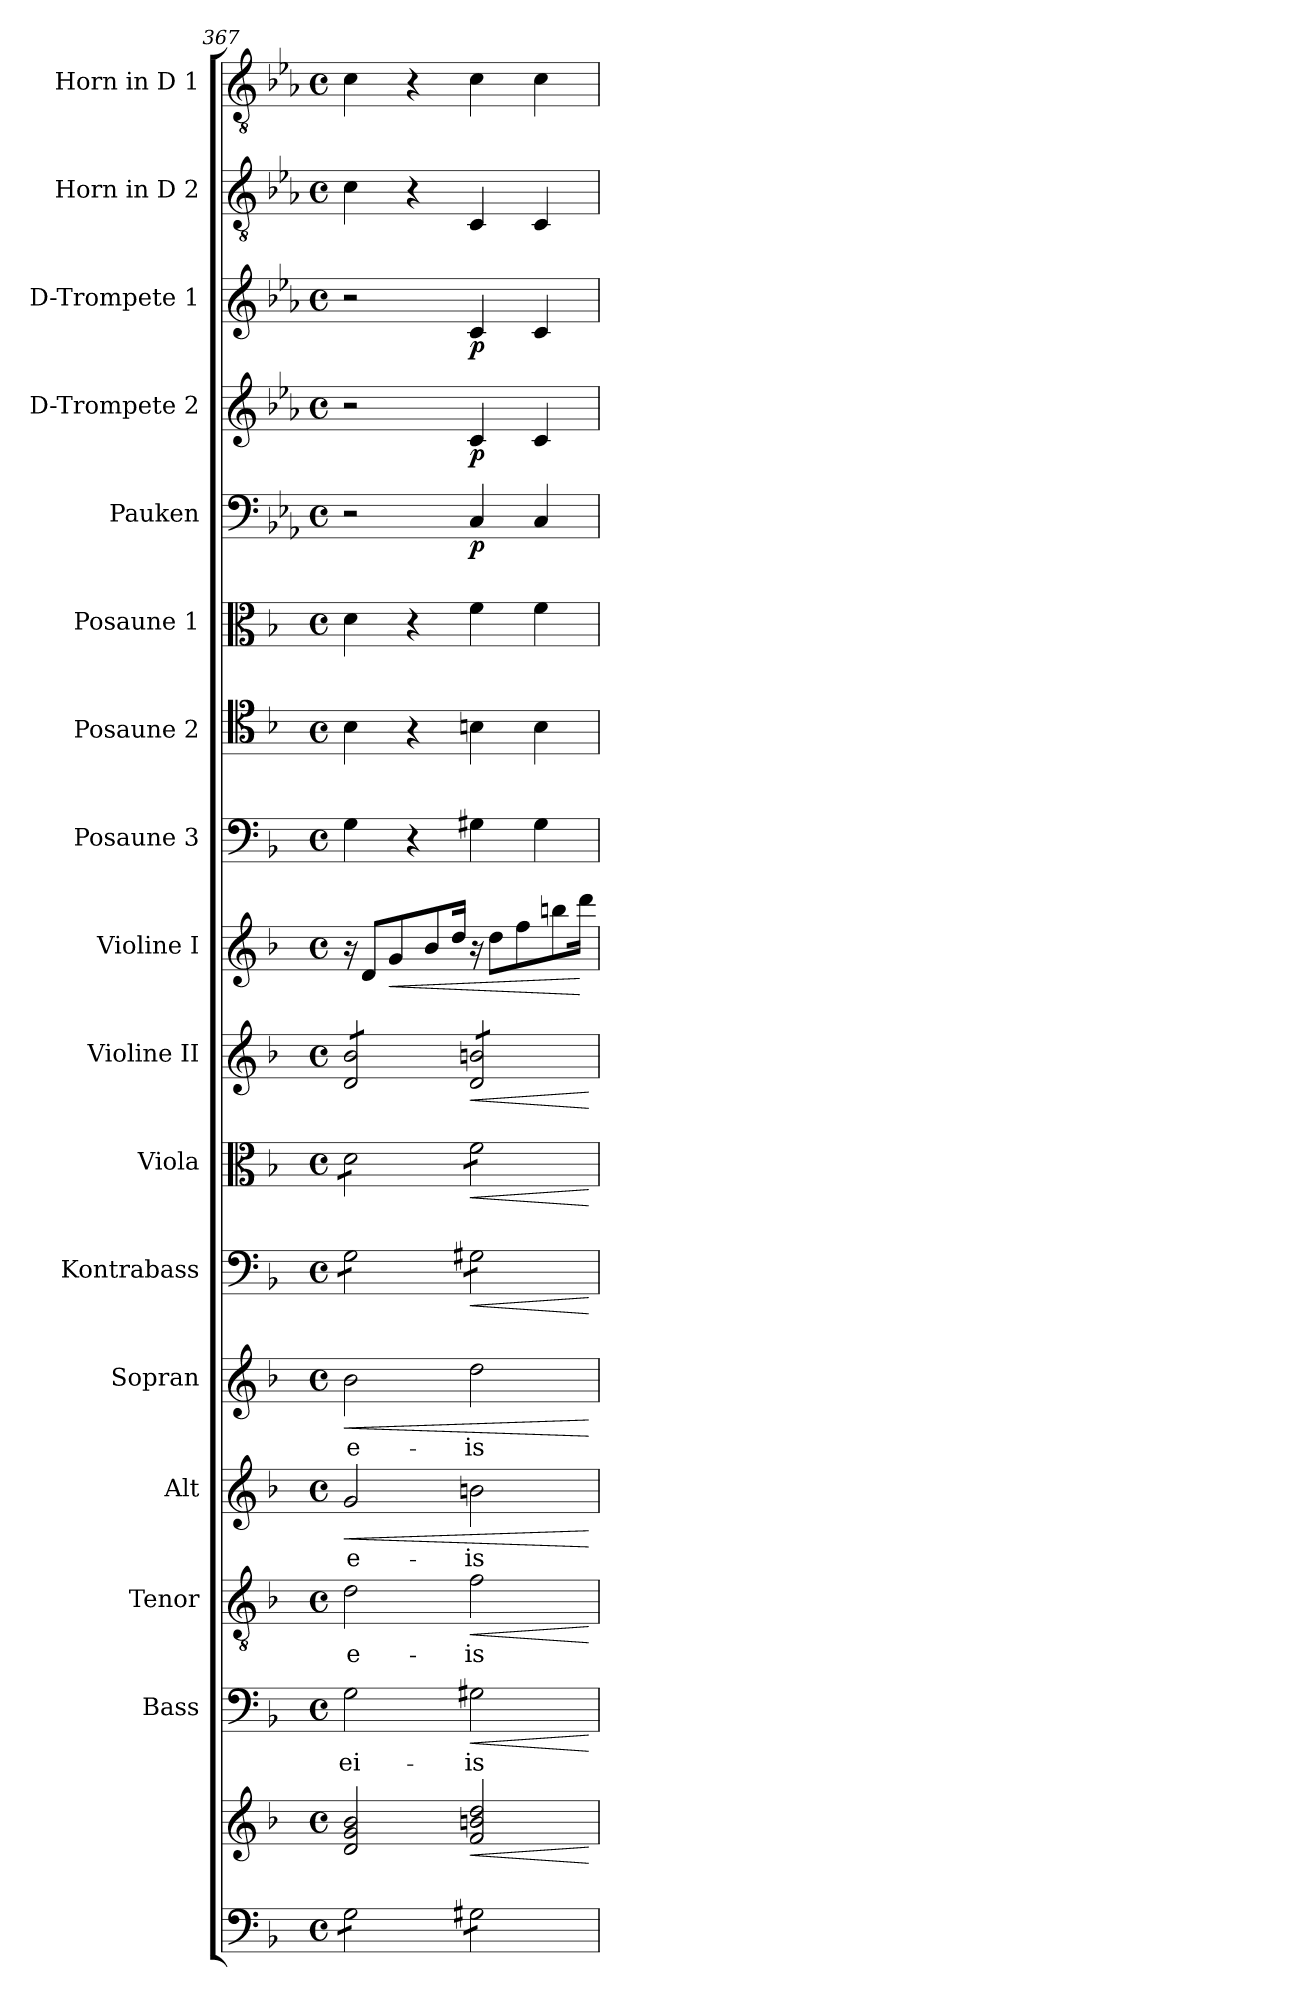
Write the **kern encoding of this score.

**kern	**kern	**dynam	**kern	**text	**dynam	**kern	**text	**dynam	**kern	**text	**dynam	**kern	**text	**dynam	**kern	**dynam	**kern	**dynam	**kern	**dynam	**kern	**dynam	**kern	**kern	**kern	**kern	**dynam	**kern	**dynam	**kern	**dynam	**kern	**kern
*part17	*part17	*part17	*part16	*part16	*part16	*part15	*part15	*part15	*part14	*part14	*part14	*part13	*part13	*part13	*part12	*part12	*part11	*part11	*part10	*part10	*part9	*part9	*part8	*part7	*part6	*part5	*part5	*part4	*part4	*part3	*part3	*part2	*part1
*staff18	*staff17	*staff17/18	*staff16	*staff16	*staff16	*staff15	*staff15	*staff15	*staff14	*staff14	*staff14	*staff13	*staff13	*staff13	*staff12	*staff12	*staff11	*staff11	*staff10	*staff10	*staff9	*staff9	*staff8	*staff7	*staff6	*staff5	*staff5	*staff4	*staff4	*staff3	*staff3	*staff2	*staff1
*	*	*	*I"Bass	*	*	*I"Tenor	*	*	*I"Alt	*	*	*I"Sopran	*	*	*I"Kontrabass	*	*I"Viola	*	*I"Violine II	*	*I"Violine I	*	*I"Posaune 3	*I"Posaune 2	*I"Posaune 1	*I"Pauken	*	*I"D-Trompete 2	*	*I"D-Trompete 1	*	*I"Horn in D 2	*I"Horn in D 1
*	*	*	*I'B.	*	*	*I'T.	*	*	*I'A.	*	*	*I'S.	*	*	*I'Kb.	*	*I'Vla.	*	*I'Vl. II	*	*I'Vl. I	*	*I'Pos. 3	*I'Pos. 2	*I'Pos. 1	*I'Pk.	*	*I'D Trp. 2	*	*I'D Trp. 1	*	*I'Hrn. 2	*I'Hrn. 1
*clefF4	*clefG2	*	*clefF4	*	*	*clefGv2	*	*	*clefG2	*	*	*clefG2	*	*	*clefF4	*	*clefC3	*	*clefG2	*	*clefG2	*	*clefF4	*clefC4	*clefC3	*clefF4	*	*clefG2	*	*clefG2	*	*clefGv2	*clefGv2
*	*	*	*	*	*	*	*	*	*	*	*	*	*	*	*ITrd7c12	*	*	*	*	*	*	*	*	*	*	*ITrd-1c-2	*	*ITrd-1c-2	*	*ITrd-1c-2	*	*ITrd-1c-2	*ITrd-1c-2
*k[b-]	*k[b-]	*	*k[b-]	*	*	*k[b-]	*	*	*k[b-]	*	*	*k[b-]	*	*	*k[b-]	*	*k[b-]	*	*k[b-]	*	*k[b-]	*	*k[b-]	*k[b-]	*k[b-]	*k[b-]	*	*k[b-]	*	*k[b-]	*	*k[b-]	*k[b-]
*F:	*F:	*	*F:	*	*	*F:	*	*	*F:	*	*	*F:	*	*	*F:	*	*F:	*	*F:	*	*F:	*	*F:	*F:	*F:	*F:	*	*F:	*	*F:	*	*F:	*F:
*M4/4	*M4/4	*	*M4/4	*	*	*M4/4	*	*	*M4/4	*	*	*M4/4	*	*	*M4/4	*	*M4/4	*	*M4/4	*	*M4/4	*	*M4/4	*M4/4	*M4/4	*M4/4	*	*M4/4	*	*M4/4	*	*M4/4	*M4/4
*met(c)	*met(c)	*	*met(c)	*	*	*met(c)	*	*	*met(c)	*	*	*met(c)	*	*	*met(c)	*	*met(c)	*	*met(c)	*	*met(c)	*	*met(c)	*met(c)	*met(c)	*met(c)	*	*met(c)	*	*met(c)	*	*met(c)	*met(c)
=367	=367	=367	=367	=367	=367	=367	=367	=367	=367	=367	=367	=367	=367	=367	=367	=367	=367	=367	=367	=367	=367	=367	=367	=367	=367	=367	=367	=367	=367	=367	=367	=367	=367
!	!	!	!	!LO:LY:b	!	!	!LO:LY:b	!	!	!LO:LY:b	!LO:HP:b	!	!LO:LY:b	!LO:HP:b	!	!	!	!	!	!	!	!	!	!	!	!	!	!	!	!	!	!	!
*tremolo	*	*	*	*	*	*	*	*	*	*	*	*	*	*	*	*	*	*	*	*	*	*	*	*	*	*	*	*	*	*	*	*	*
*	*	*	*	*	*	*	*	*	*	*	*	*	*	*	*tremolo	*	*	*	*	*	*	*	*	*	*	*	*	*	*	*	*	*	*
*	*	*	*	*	*	*	*	*	*	*	*	*	*	*	*	*	*tremolo	*	*	*	*	*	*	*	*	*	*	*	*	*	*	*	*
*	*	*	*	*	*	*	*	*	*	*	*	*	*	*	*	*	*	*	*tremolo	*	*	*	*	*	*	*	*	*	*	*	*	*	*
8G\L	2d/ 2g/ 2b-/	.	2G\	ei-	.	2d\	e-	.	2g/	e-	<	2b-\	e-	<	8GG\L	.	8d\L	.	8d/ 8b-/L	.	16r	.	4G\	4B-\	4d\	2r	.	2r	.	2r	.	4d\	4d\
.	.	.	.	.	.	.	.	.	.	.	.	.	.	.	.	.	.	.	.	.	8d/L	.	.	.	.	.	.	.	.	.	.	.	.
8G\	.	.	.	.	.	.	.	.	.	.	.	.	.	.	8GG\	.	8d\	.	8d/ 8b-/	.	.	.	.	.	.	.	.	.	.	.	.	.	.
!	!	!	!	!	!	!	!	!	!	!	!	!	!	!	!	!	!	!	!	!	!	!LO:HP:b	!	!	!	!	!	!	!	!	!	!	!
.	.	.	.	.	.	.	.	.	.	.	.	.	.	.	.	.	.	.	.	.	8g/	<	.	.	.	.	.	.	.	.	.	.	.
8G\	.	.	.	.	.	.	.	.	.	.	.	.	.	.	8GG\	.	8d\	.	8d/ 8b-/	.	.	.	4r	4r	4r	.	.	.	.	.	.	4r	4r
.	.	.	.	.	.	.	.	.	.	.	.	.	.	.	.	.	.	.	.	.	8b-/	.	.	.	.	.	.	.	.	.	.	.	.
8G\J	.	.	.	.	.	.	.	.	.	.	.	.	.	.	8GG\J	.	8d\J	.	8d/ 8b-/J	.	.	.	.	.	.	.	.	.	.	.	.	.	.
.	.	.	.	.	.	.	.	.	.	.	.	.	.	.	.	.	.	.	.	.	16dd/Jk	.	.	.	.	.	.	.	.	.	.	.	.
!	!	!LO:HP:b	!	!LO:LY:b	!LO:HP:b	!	!LO:LY:b	!LO:HP:b	!	!LO:LY:b	!	!	!LO:LY:b	!	!	!LO:HP:b	!	!LO:HP:b	!	!LO:HP:b	!	!	!	!	!	!	!LO:DY:b	!	!LO:DY:b	!	!LO:DY:b	!	!
8G#X\L	2f/ 2bn/ 2dd/	<	2G#X\	-is	<	2f\	-is	<	2bn\	-is	.	2dd\	-is	.	8GG#X\L	<	8f\L	<	8d/ 8bn/L	<	16r	.	4G#X\	4Bn\	4f\	4D/	p	4d/	p	4d/	p	4D/	4d\
.	.	.	.	.	.	.	.	.	.	.	.	.	.	.	.	.	.	.	.	.	8dd\L	.	.	.	.	.	.	.	.	.	.	.	.
8G#X\	.	.	.	.	.	.	.	.	.	.	.	.	.	.	8GG#X\	.	8f\	.	8d/ 8bn/	.	.	.	.	.	.	.	.	.	.	.	.	.	.
.	.	.	.	.	.	.	.	.	.	.	.	.	.	.	.	.	.	.	.	.	8ff\	.	.	.	.	.	.	.	.	.	.	.	.
8G#X\	.	.	.	.	.	.	.	.	.	.	.	.	.	.	8GG#X\	.	8f\	.	8d/ 8bn/	.	.	.	4G#\	4B\	4f\	4D/	.	4d/	.	4d/	.	4D/	4d\
.	.	.	.	.	.	.	.	.	.	.	.	.	.	.	.	.	.	.	.	.	8bbn\	.	.	.	.	.	.	.	.	.	.	.	.
8G#X\J	.	.	.	.	.	.	.	.	.	.	.	.	.	.	8GG#X\J	.	8f\J	.	8d/ 8bn/J	.	.	.	.	.	.	.	.	.	.	.	.	.	.
*	*	*	*	*	*	*	*	*	*	*	*	*	*	*	*	*	*	*	*Xtremolo	*	*	*	*	*	*	*	*	*	*	*	*	*	*
*	*	*	*	*	*	*	*	*	*	*	*	*	*	*	*	*	*Xtremolo	*	*	*	*	*	*	*	*	*	*	*	*	*	*	*	*
*	*	*	*	*	*	*	*	*	*	*	*	*	*	*	*Xtremolo	*	*	*	*	*	*	*	*	*	*	*	*	*	*	*	*	*	*
*Xtremolo	*	*	*	*	*	*	*	*	*	*	*	*	*	*	*	*	*	*	*	*	*	*	*	*	*	*	*	*	*	*	*	*	*
.	.	.	.	.	.	.	.	.	.	.	.	.	.	.	.	.	.	.	.	.	16ddd\Jk	[	.	.	.	.	.	.	.	.	.	.	.
.	.	[	.	.	[	.	.	[	.	.	[	.	.	[	.	[	.	[	.	[	.	.	.	.	.	.	.	.	.	.	.	.	.
=	=	=	=	=	=	=	=	=	=	=	=	=	=	=	=	=	=	=	=	=	=	=	=	=	=	=	=	=	=	=	=	=	=
*-	*-	*-	*-	*-	*-	*-	*-	*-	*-	*-	*-	*-	*-	*-	*-	*-	*-	*-	*-	*-	*-	*-	*-	*-	*-	*-	*-	*-	*-	*-	*-	*-	*-
